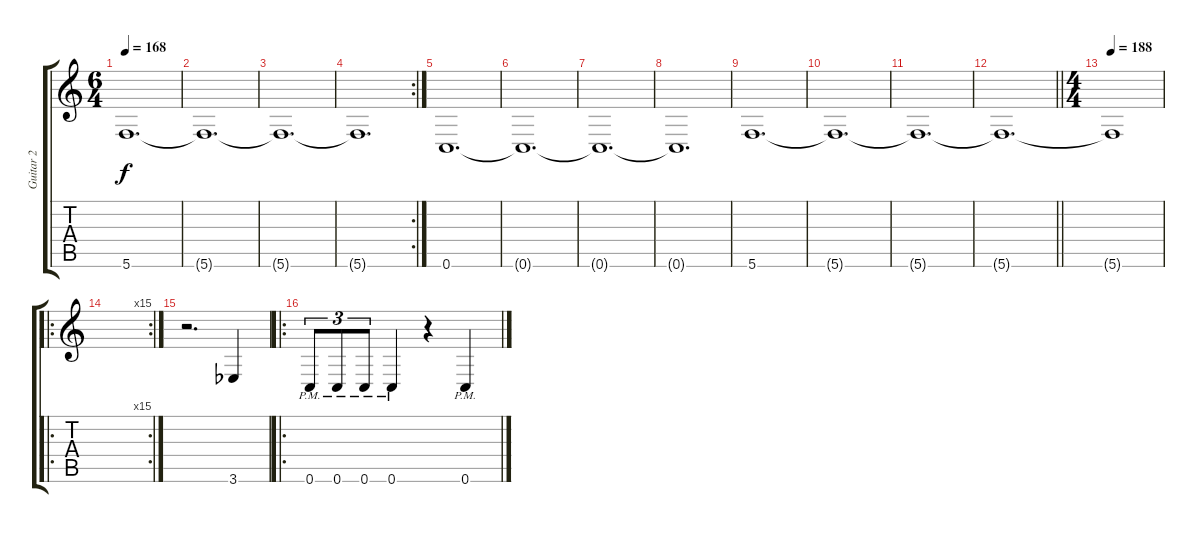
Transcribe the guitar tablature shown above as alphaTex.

\track ("Guitar 2" "Guitar 2") {instrument overdrivenguitar}
\staff {score tabs}
\tuning (E4 C4 G3 C3 G2 C2) {hide}
\ts (6 4)
\tempo 168
\clef g2
\ks c
5.6.1{d dy f} |
5.6{t}.1{d} |
5.6{t}.1{d} |
\rc 2
5.6{t}.1{d} |
0.6.1{d} |
0.6{t}.1{d} |
0.6{t}.1{d} |
0.6{t}.1{d} |
5.6.1{d} |
5.6{t}.1{d} |
5.6{t}.1{d} |
\barLineRight lightlight
5.6{t}.1{d} |
\ts (4 4)
\tempo 188
5.6{t}.1 |
\ro
\rc 15
|
r.2{d} 3.6{acc b}.4 |
\ro
0.6{pm}.8{tu (3 2)} 0.6{pm}.8{tu (3 2)} 0.6{pm}.8{tu (3 2)} 0.6{pm}.4 r.4 0.6{pm}.4
